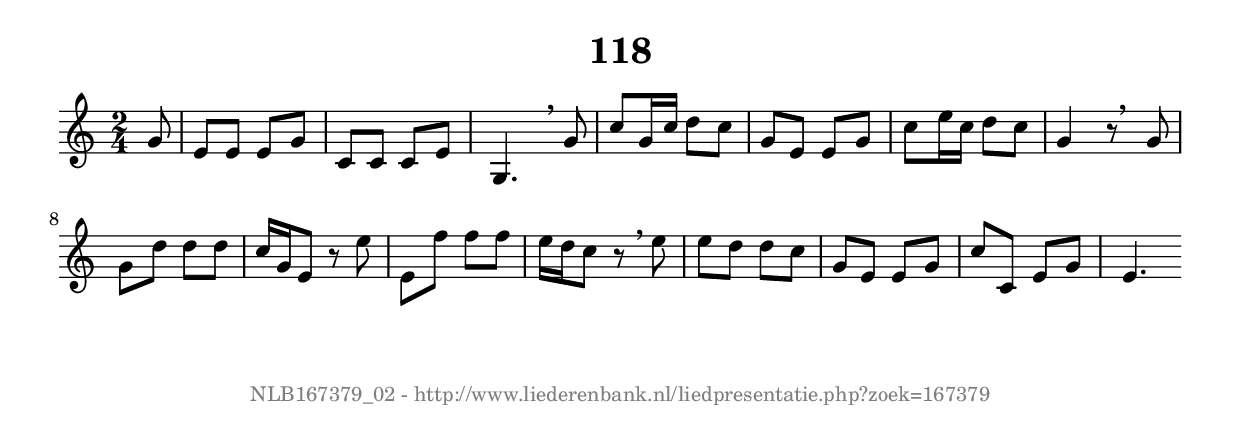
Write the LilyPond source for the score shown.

%
% produced by wce2krn 1.64 (7 June 2014)
%
\version"2.16"
#(append! paper-alist '(("long" . (cons (* 210 mm) (* 2000 mm)))))
#(set-default-paper-size "long")
sb = {\breathe}
mBreak = {\breathe }
bBreak = {\breathe }
x = {\once\override NoteHead #'style = #'cross }
gl=\glissando
itime={\override Staff.TimeSignature #'stencil = ##f }
ficta = {\once\set suggestAccidentals = ##t}
fine = {\once\override Score.RehearsalMark #'self-alignment-X = #1 \mark \markup {\italic{Fine}}}
dc = {\once\override Score.RehearsalMark #'self-alignment-X = #1 \mark \markup {\italic{D.C.}}}
dcf = {\once\override Score.RehearsalMark #'self-alignment-X = #1 \mark \markup {\italic{D.C. al Fine}}}
dcc = {\once\override Score.RehearsalMark #'self-alignment-X = #1 \mark \markup {\italic{D.C. al Coda}}}
ds = {\once\override Score.RehearsalMark #'self-alignment-X = #1 \mark \markup {\italic{D.S.}}}
dsf = {\once\override Score.RehearsalMark #'self-alignment-X = #1 \mark \markup {\italic{D.S. al Fine}}}
dsc = {\once\override Score.RehearsalMark #'self-alignment-X = #1 \mark \markup {\italic{D.S. al Coda}}}
pv = {\set Score.repeatCommands = #'((volta "1"))}
sv = {\set Score.repeatCommands = #'((volta "2"))}
tv = {\set Score.repeatCommands = #'((volta "3"))}
qv = {\set Score.repeatCommands = #'((volta "4"))}
xv = {\set Score.repeatCommands = #'((volta #f))}
\header{ tagline = ""
title = "118"
}
\score {{
\key c \major
\relative g'
{
\set melismaBusyProperties = #'()
\partial 32*4
\time 2/4
\tempo 4=120
\override Score.MetronomeMark #'transparent = ##t
\override Score.RehearsalMark #'break-visibility = #(vector #t #t #f)
g8 e e e g c, c c e g,4. \sb g'8 c g16 c d8 c g e e g c e16 c d8 c g4 r8 \bar ":|:" \bBreak
g8 g d' d d c16 g e8 r e' e, f' f f e16 d c8 r \sb e e d d c g e e g c c, e g e4. \bar ":|"
 }}
 \midi { }
 \layout {
            indent = 0.0\cm
}
}
\markup { \vspace #0 } \markup { \with-color #grey \fill-line { \center-column { \smaller "NLB167379_02 - http://www.liederenbank.nl/liedpresentatie.php?zoek=167379" } } }
